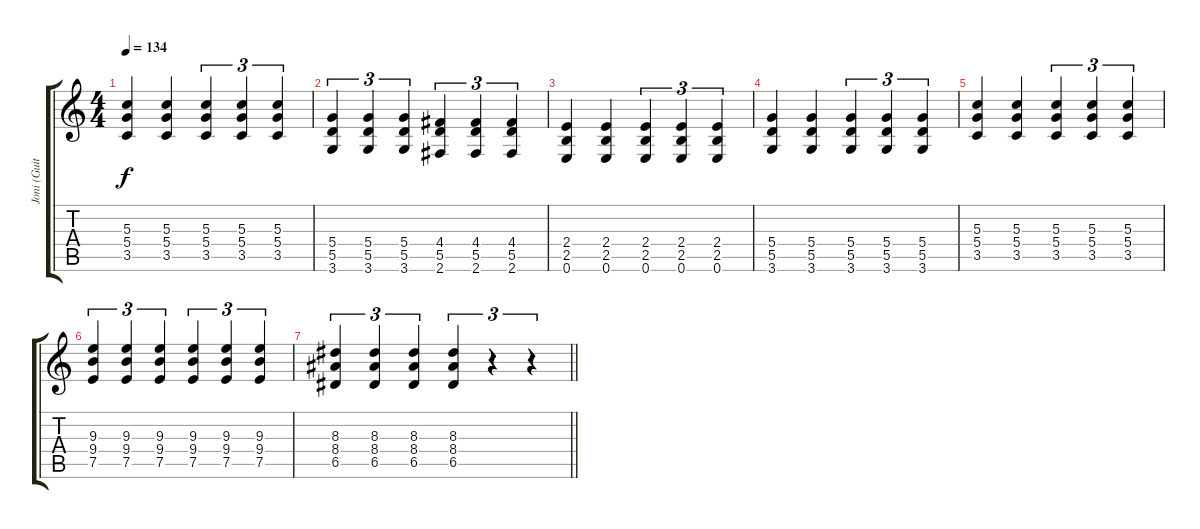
\track ("Joni (Guitarra)" "Joni (Guit") {instrument overdrivenguitar}
\staff {score tabs}
\tuning (E4 B3 G3 D3 A2 E2) {hide}
\ts (4 4)
\tempo 134
\clef g2
\ks c
(5.3 5.4 3.5).4{dy f} (5.3 5.4 3.5).4 (5.3 5.4 3.5).4{tu (3 2)} (5.3 5.4 3.5).4{tu (3 2)} (5.3 5.4 3.5).4{tu (3 2)} |
(5.4 5.5 3.6).4{tu (3 2)} (5.4 5.5 3.6).4{tu (3 2)} (5.4 5.5 3.6).4{tu (3 2)} (4.4 5.5 2.6).4{tu (3 2)} (4.4 5.5 2.6).4{tu (3 2)} (4.4 5.5 2.6).4{tu (3 2)} |
(2.4 2.5 0.6).4 (2.4 2.5 0.6).4 (2.4 2.5 0.6).4{tu (3 2)} (2.4 2.5 0.6).4{tu (3 2)} (2.4 2.5 0.6).4{tu (3 2)} |
(5.4 5.5 3.6).4 (5.4 5.5 3.6).4 (5.4 5.5 3.6).4{tu (3 2)} (5.4 5.5 3.6).4{tu (3 2)} (5.4 5.5 3.6).4{tu (3 2)} |
(5.3 5.4 3.5).4 (5.3 5.4 3.5).4 (5.3 5.4 3.5).4{tu (3 2)} (5.3 5.4 3.5).4{tu (3 2)} (5.3 5.4 3.5).4{tu (3 2)} |
(9.3 9.4 7.5).4{tu (3 2)} (9.3 9.4 7.5).4{tu (3 2)} (9.3 9.4 7.5).4{tu (3 2)} (9.3 9.4 7.5).4{tu (3 2)} (9.3 9.4 7.5).4{tu (3 2)} (9.3 9.4 7.5).4{tu (3 2)} |
\barLineRight lightlight
(8.3 8.4 6.5).4{tu (3 2)} (8.3 8.4 6.5).4{tu (3 2)} (8.3 8.4 6.5).4{tu (3 2)} (8.3 8.4 6.5).4{tu (3 2)} r.4{tu (3 2)} r.4{tu (3 2)}
